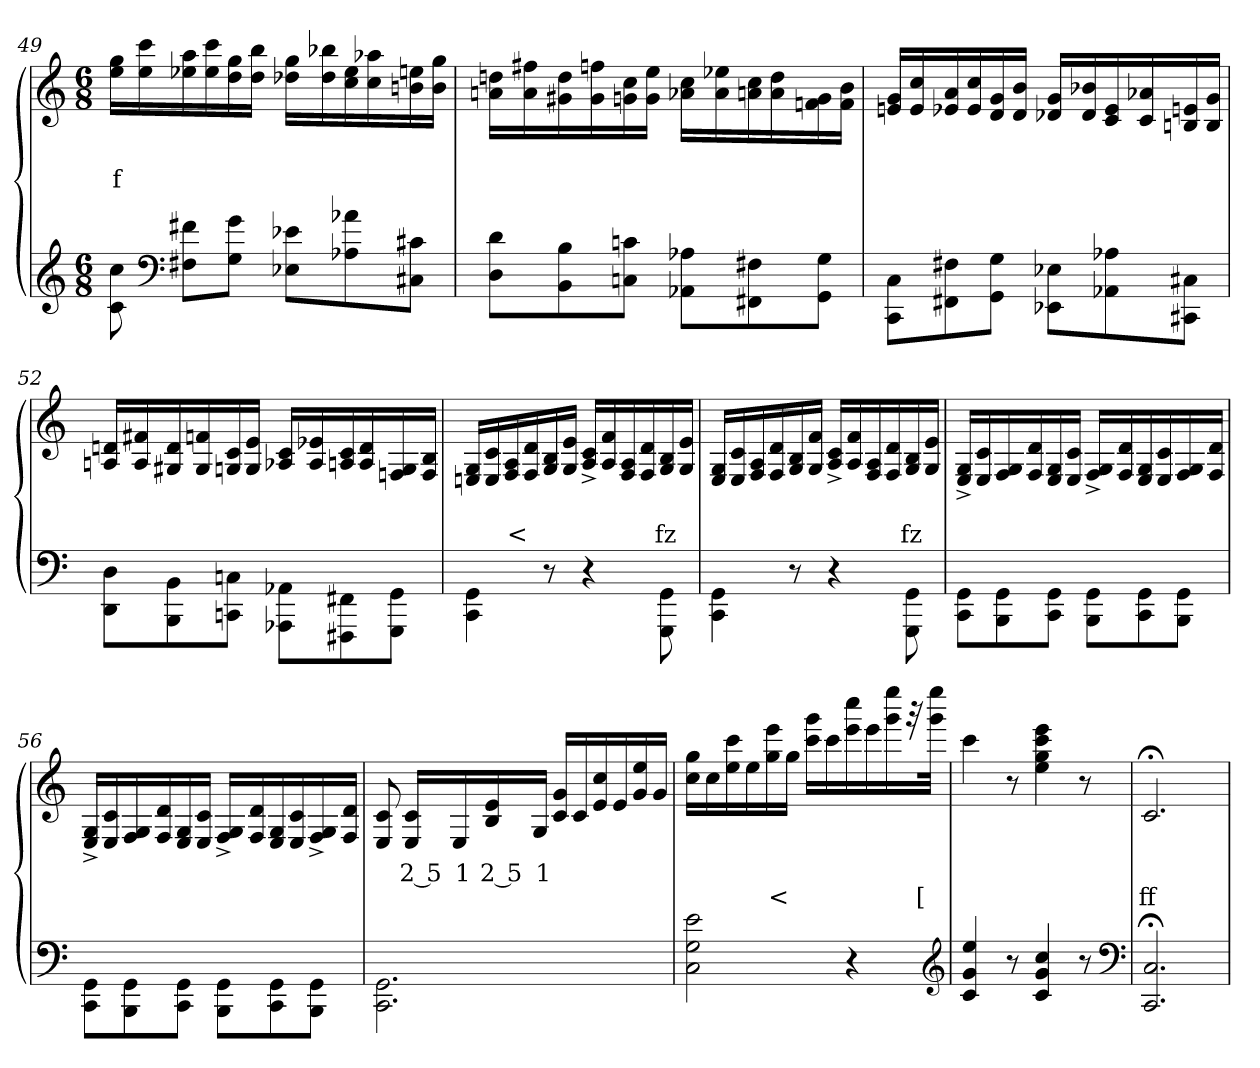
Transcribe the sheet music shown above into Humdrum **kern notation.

**kern	**kern	**text	**text
*part2	*part1	*part1	*part1
*staff2	*staff1	*staff1	*staff1
*clefG2	*clefG2	*	*
*k[]	*k[]	*	*
*M6/8	*M6/8	*	*
=49	=49	=49	=49
8cc\ 8c\	16gg 16eeLL	.	f
.	16ccc 16ee	.	.
*clefF4	*	*	*
8f#X 8F#XL	16aa 16ee-X	.	.
.	16ccc 16ee-	.	.
8g 8GJ	16gg 16dd	.	.
.	16bb 16ddJJ	.	.
8e-X 8E-XL	16gg 16dd-XLL	.	.
.	16bb-X 16dd-	.	.
8a-X 8A-X	16ee- 16cc	.	.
.	16aa-X 16cc	.	.
8c#X 8C#XJ	16een 16bn	.	.
.	16gg 16bJJ	.	.
=50	=50	=50	=50
8d 8DL	16ddn 16anLL	.	.
.	16ff#X 16a	.	.
8B 8BB	16dd 16g#X	.	.
.	16ffn 16g#	.	.
8cn 8CnJ	16cc 16gn	.	.
.	16ee 16gJJ	.	.
8A-X\ 8AA-X\L	16cc 16a-XLL	.	.
.	16ee-X 16a-	.	.
8F#X 8FF#X	16cc 16an	.	.
.	16dd 16a	.	.
8G 8GGJ	16g 16fn	.	.
.	16b 16fJJ	.	.
=51	=51	=51	=51
8C\ 8CC\L	16g 16enLL	.	.
.	16cc 16e	.	.
8F#X 8FF#X	16a 16e-X	.	.
.	16cc 16e-	.	.
8G 8GGJ	16g 16d	.	.
.	16b 16dJJ	.	.
8E-X\ 8EE-X\L	16g 16d-XLL	.	.
.	16b-X 16d-	.	.
8A-X 8AA-X	16e- 16c	.	.
.	16a-X 16c	.	.
8C#X 8CC#XJ	16en 16Bn	.	.
.	16g 16BJJ	.	.
=52	=52	=52	=52
8D 8DDL	16dn 16AnLL	.	.
.	16f#X 16A	.	.
8BB\ 8BBB\	16d 16G#X	.	.
.	16fn 16G#	.	.
8Cn 8CCnJ	16c 16Gn	.	.
.	16e 16GJJ	.	.
8AA-X 8AAA-XL	16c 16A-XLL	.	.
.	16e-X 16A-	.	.
8FF#X\ 8FFF#X\	16c 16An	.	.
.	16d 16A	.	.
8GG 8GGGJ	16G 16Fn	.	.
.	16B 16FJJ	.	.
=53	=53	=53	=53
4GG\ 4CC\	16G 16EnLL	.	.
.	16c 16E	.	.
.	16A 16F	.	<
.	16d 16F	.	.
8r	16B 16G	.	.
.	16e 16GJJ	.	.
4r	16c^> 16A^>LL	.	.
.	16f 16A	.	.
.	16A 16F	.	.
.	16d 16F	.	.
8GG\ 8GGG\	16B 16G	.	fz
.	16e 16GJJ	.	.
=54	=54	=54	=54
4GG\ 4CC\	16G 16ELL	.	.
.	16c 16E	.	.
.	16A 16F	.	.
.	16d 16F	.	.
8r	16B 16G	.	.
.	16f 16GJJ	.	.
4r	16c^> 16A^>LL	.	.
.	16f 16A	.	.
.	16A 16F	.	.
.	16d 16F	.	.
8GG\ 8GGG\	16B 16G	.	fz
.	16e 16GJJ	.	.
=55	=55	=55	=55
8GG\ 8CC\L	16G^> 16E^>LL	.	.
.	16c 16E	.	.
8GG 8BBB	16G 16F	.	.
.	16d 16F	.	.
8GG 8CCJ	16G 16E	.	.
.	16c 16EJJ	.	.
8GG\ 8BBB\L	16G^> 16F^>LL	.	.
.	16d 16F	.	.
8GG 8CC	16G 16E	.	.
.	16c 16E	.	.
8GG 8BBBJ	16G 16F	.	.
.	16d 16FJJ	.	.
=56	=56	=56	=56
8GG 8CCL	16G^> 16E^>LL	.	.
.	16c 16E	.	.
8GG\ 8BBB\	16G 16F	.	.
.	16d 16F	.	.
8GG 8CCJ	16G 16E	.	.
.	16c 16EJJ	.	.
8GG\ 8BBB\L	16G^> 16F^>LL	.	.
.	16d 16F	.	.
8GG 8CC	16G 16E	.	.
.	16c 16E	.	.
8GG 8BBBJ	16G^> 16F^>	.	.
.	16d 16FJJ	.	.
=57	=57	=57	=57
2.GG\ 2.CC\	8c/ 8E/	.	.
.	16c 16ELL	2 5	.
.	16E	1	.
.	16e 16B	2 5	.
.	16GJJ	1	.
.	16g 16cLL	.	.
.	16c	.	.
.	16cc 16e	.	.
.	16e	.	.
.	16ee 16g	.	.
.	16gJJ	.	.
=58	=58	=58	=58
2e 2G 2C	16gg 16ccLL	.	.
.	16cc	.	.
.	16ccc 16ee	.	.
.	16ee	.	.
.	16eee 16gg	.	<
.	16ggJJ	.	.
.	16ggg 16cccLL	.	.
.	16ccc	.	.
4r	16cccc 16eee	.	.
.	16eee	.	.
.	16eeee 16ggg	.	.
.	32r	.	.
.	32eeee 32gggJJk	.	[
*clefG2	*	*	*
=59	=59	=59	=59
4ee 4g 4c	4ccc	.	.
8r	8r	.	.
4cc 4g 4c	4eee 4ccc 4gg 4ee	.	.
8r	8r	.	.
*clefF4	*	*	*
=60	=60	=60	=60
2.C;< 2.CC;<	2.c;<	.	ff
=	=	=	=
*-	*-	*-	*-
